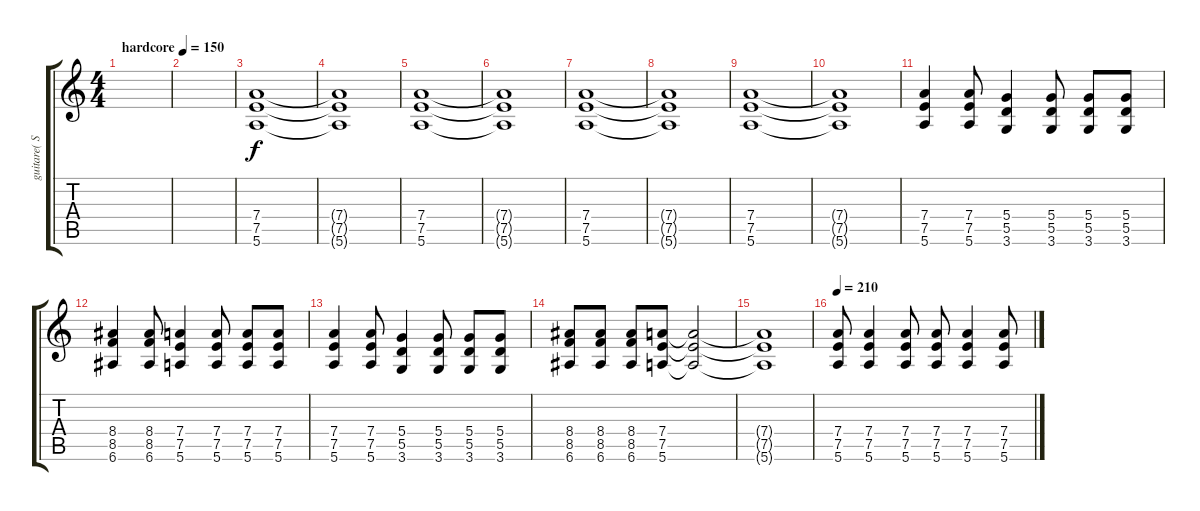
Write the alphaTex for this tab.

\track ("guitare( Stigma )" "guitare( S") {instrument distortionguitar}
\staff {score tabs}
\tuning (E4 B3 G3 D3 A2 E2) {hide}
\ts (4 4)
\tempo (150 "hardcore")
\clef g2
\ks c
|
|
(7.4 7.5 5.6).1 |
(7.4{t} 7.5{t} 5.6{t}).1 |
(7.4 7.5 5.6).1 |
(7.4{t} 7.5{t} 5.6{t}).1 |
(7.4 7.5 5.6).1 |
(7.4{t} 7.5{t} 5.6{t}).1 |
(7.4 7.5 5.6).1 |
(7.4{t} 7.5{t} 5.6{t}).1 |
(7.4 7.5 5.6).4 (7.4 7.5 5.6).8 (5.4 5.5 3.6).4 (5.4 5.5 3.6).8 (5.4 5.5 3.6).8 (5.4 5.5 3.6).8 |
(8.4 8.5 6.6).4 (8.4 8.5 6.6).8 (7.4 7.5 5.6).4 (7.4 7.5 5.6).8 (7.4 7.5 5.6).8 (7.4 7.5 5.6).8 |
(7.4 7.5 5.6).4 (7.4 7.5 5.6).8 (5.4 5.5 3.6).4 (5.4 5.5 3.6).8 (5.4 5.5 3.6).8 (5.4 5.5 3.6).8 |
(8.4 8.5 6.6).8 (8.4 8.5 6.6).8 (8.4 8.5 6.6).8 (7.4 7.5 5.6).8 (7.4{t} 7.5{t} 5.6{t}).2 |
(7.4{t} 7.5{t} 5.6{t}).1 |
\tempo 210
(7.4 7.5 5.6).8 (7.4 7.5 5.6).4 (7.4 7.5 5.6).8 (7.4 7.5 5.6).8 (7.4 7.5 5.6).4 (7.4 7.5 5.6).8
